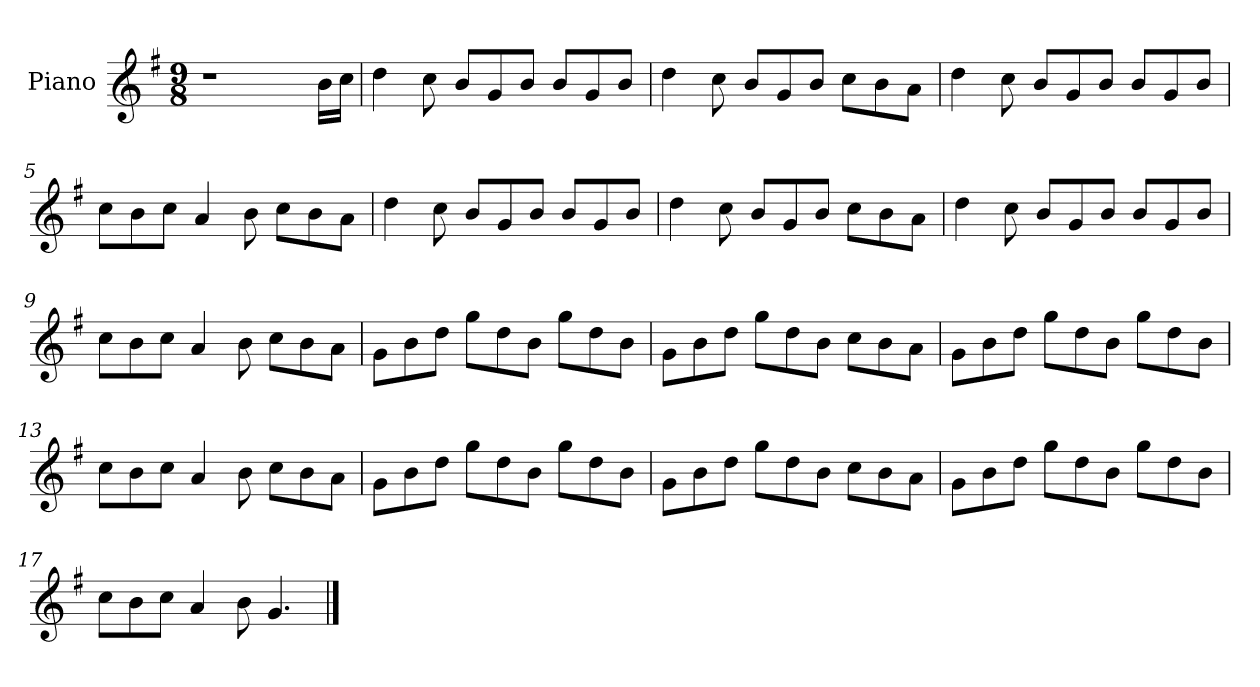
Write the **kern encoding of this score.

**kern
*part1
*staff1
*I"Piano
*I'Pno
*clefG2
*k[f#]
*M9/8
=1
1r
16b\LL
16cc\JJ
=2
4dd\
8cc\
8b/L
8g/
8b/J
8b/L
8g/
8b/J
=3
4dd\
8cc\
8b/L
8g/
8b/J
8cc\L
8b\
8a\J
=4
4dd\
8cc\
8b/L
8g/
8b/J
8b/L
8g/
8b/J
=5
8cc\L
8b\
8cc\J
4a/
8b\
8cc\L
8b\
8a\J
=6
4dd\
8cc\
8b/L
8g/
8b/J
8b/L
8g/
8b/J
=7
4dd\
8cc\
8b/L
8g/
8b/J
8cc\L
8b\
8a\J
=8
4dd\
8cc\
8b/L
8g/
8b/J
8b/L
8g/
8b/J
=9
8cc\L
8b\
8cc\J
4a/
8b\
8cc\L
8b\
8a\J
=10
8g\L
8b\
8dd\J
8gg\L
8dd\
8b\J
8gg\L
8dd\
8b\J
=11
8g\L
8b\
8dd\J
8gg\L
8dd\
8b\J
8cc\L
8b\
8a\J
=12
8g\L
8b\
8dd\J
8gg\L
8dd\
8b\J
8gg\L
8dd\
8b\J
=13
8cc\L
8b\
8cc\J
4a/
8b\
8cc\L
8b\
8a\J
=14
8g\L
8b\
8dd\J
8gg\L
8dd\
8b\J
8gg\L
8dd\
8b\J
=15
8g\L
8b\
8dd\J
8gg\L
8dd\
8b\J
8cc\L
8b\
8a\J
=16
8g\L
8b\
8dd\J
8gg\L
8dd\
8b\J
8gg\L
8dd\
8b\J
=17
8cc\L
8b\
8cc\J
4a/
8b\
4.g/
==
*-
